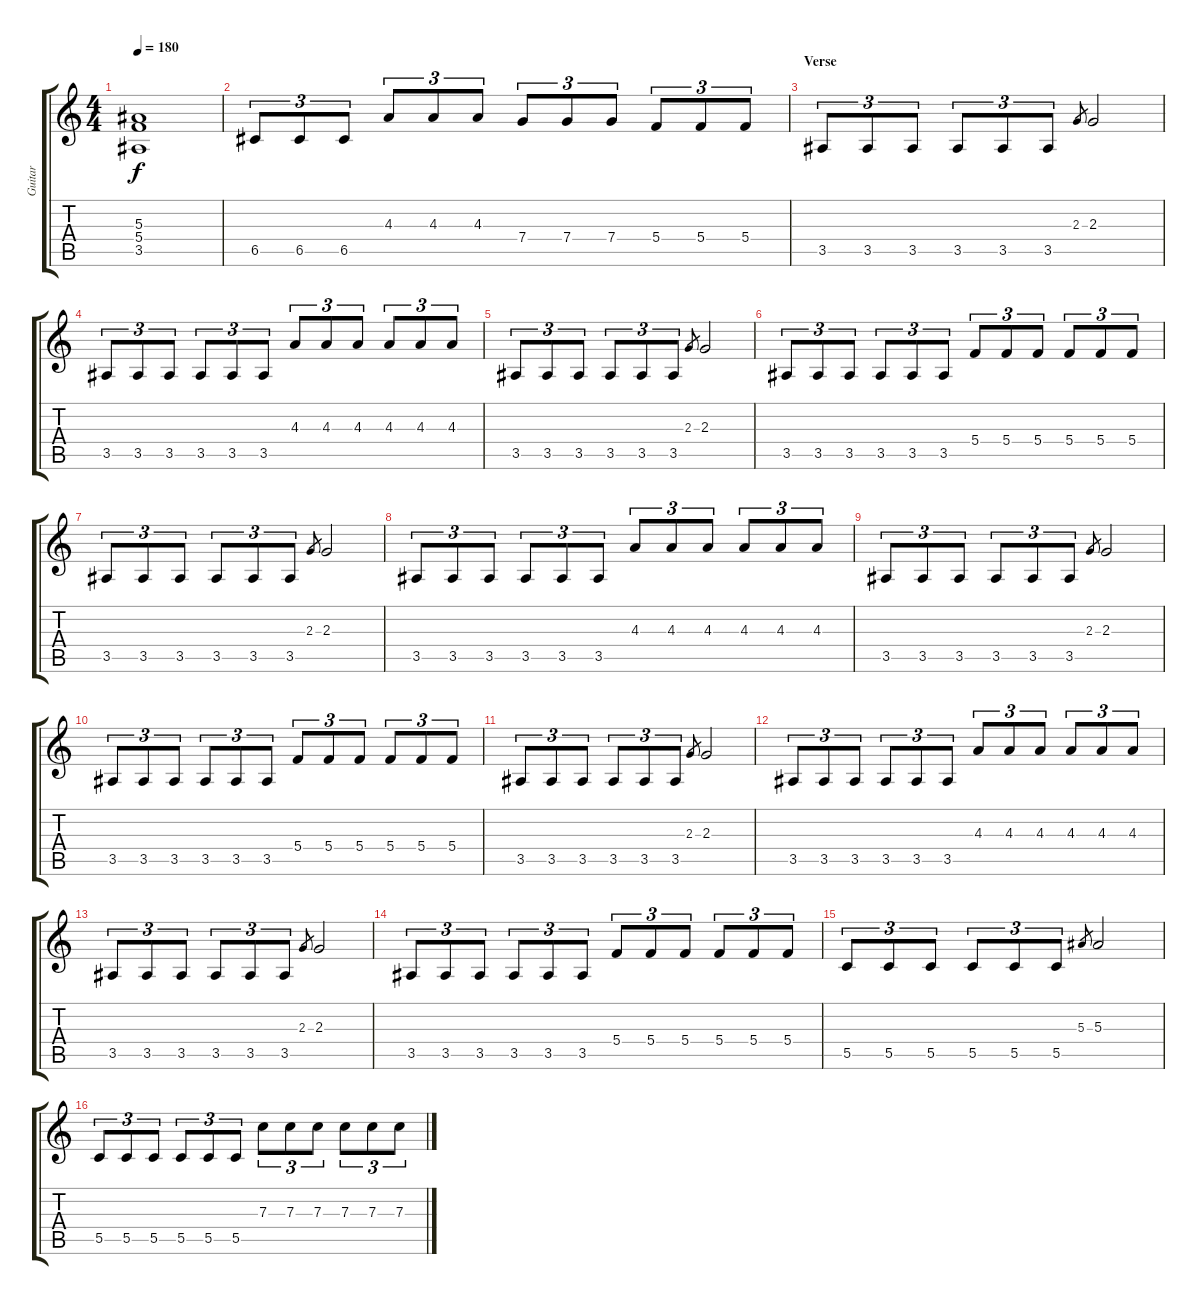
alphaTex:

\track ("Guitar" "Guitar") {instrument distortionguitar}
\staff {score tabs}
\tuning (D4 A3 F3 C3 G2 D2) {hide}
\ts (4 4)
\tempo 180
\clef g2
\ks c
(5.3 5.4 3.5).1{dy f} |
6.5.8{tu (3 2)} 6.5.8{tu (3 2)} 6.5.8{tu (3 2)} 4.3.8{tu (3 2)} 4.3.8{tu (3 2)} 4.3.8{tu (3 2)} 7.4.8{tu (3 2)} 7.4.8{tu (3 2)} 7.4.8{tu (3 2)} 5.4.8{tu (3 2)} 5.4.8{tu (3 2)} 5.4.8{tu (3 2)} |
\section ("" "Verse")
3.5.8{tu (3 2)} 3.5.8{tu (3 2)} 3.5.8{tu (3 2)} 3.5.8{tu (3 2)} 3.5.8{tu (3 2)} 3.5.8{tu (3 2)} 2.3.8{gr} 2.3.2 |
3.5.8{tu (3 2)} 3.5.8{tu (3 2)} 3.5.8{tu (3 2)} 3.5.8{tu (3 2)} 3.5.8{tu (3 2)} 3.5.8{tu (3 2)} 4.3.8{tu (3 2)} 4.3.8{tu (3 2)} 4.3.8{tu (3 2)} 4.3.8{tu (3 2)} 4.3.8{tu (3 2)} 4.3.8{tu (3 2)} |
3.5.8{tu (3 2)} 3.5.8{tu (3 2)} 3.5.8{tu (3 2)} 3.5.8{tu (3 2)} 3.5.8{tu (3 2)} 3.5.8{tu (3 2)} 2.3.8{gr} 2.3.2 |
3.5.8{tu (3 2)} 3.5.8{tu (3 2)} 3.5.8{tu (3 2)} 3.5.8{tu (3 2)} 3.5.8{tu (3 2)} 3.5.8{tu (3 2)} 5.4.8{tu (3 2)} 5.4.8{tu (3 2)} 5.4.8{tu (3 2)} 5.4.8{tu (3 2)} 5.4.8{tu (3 2)} 5.4.8{tu (3 2)} |
3.5.8{tu (3 2)} 3.5.8{tu (3 2)} 3.5.8{tu (3 2)} 3.5.8{tu (3 2)} 3.5.8{tu (3 2)} 3.5.8{tu (3 2)} 2.3.8{gr} 2.3.2 |
3.5.8{tu (3 2)} 3.5.8{tu (3 2)} 3.5.8{tu (3 2)} 3.5.8{tu (3 2)} 3.5.8{tu (3 2)} 3.5.8{tu (3 2)} 4.3.8{tu (3 2)} 4.3.8{tu (3 2)} 4.3.8{tu (3 2)} 4.3.8{tu (3 2)} 4.3.8{tu (3 2)} 4.3.8{tu (3 2)} |
3.5.8{tu (3 2)} 3.5.8{tu (3 2)} 3.5.8{tu (3 2)} 3.5.8{tu (3 2)} 3.5.8{tu (3 2)} 3.5.8{tu (3 2)} 2.3.8{gr} 2.3.2 |
3.5.8{tu (3 2)} 3.5.8{tu (3 2)} 3.5.8{tu (3 2)} 3.5.8{tu (3 2)} 3.5.8{tu (3 2)} 3.5.8{tu (3 2)} 5.4.8{tu (3 2)} 5.4.8{tu (3 2)} 5.4.8{tu (3 2)} 5.4.8{tu (3 2)} 5.4.8{tu (3 2)} 5.4.8{tu (3 2)} |
3.5.8{tu (3 2)} 3.5.8{tu (3 2)} 3.5.8{tu (3 2)} 3.5.8{tu (3 2)} 3.5.8{tu (3 2)} 3.5.8{tu (3 2)} 2.3.8{gr} 2.3.2 |
3.5.8{tu (3 2)} 3.5.8{tu (3 2)} 3.5.8{tu (3 2)} 3.5.8{tu (3 2)} 3.5.8{tu (3 2)} 3.5.8{tu (3 2)} 4.3.8{tu (3 2)} 4.3.8{tu (3 2)} 4.3.8{tu (3 2)} 4.3.8{tu (3 2)} 4.3.8{tu (3 2)} 4.3.8{tu (3 2)} |
3.5.8{tu (3 2)} 3.5.8{tu (3 2)} 3.5.8{tu (3 2)} 3.5.8{tu (3 2)} 3.5.8{tu (3 2)} 3.5.8{tu (3 2)} 2.3.8{gr} 2.3.2 |
3.5.8{tu (3 2)} 3.5.8{tu (3 2)} 3.5.8{tu (3 2)} 3.5.8{tu (3 2)} 3.5.8{tu (3 2)} 3.5.8{tu (3 2)} 5.4.8{tu (3 2)} 5.4.8{tu (3 2)} 5.4.8{tu (3 2)} 5.4.8{tu (3 2)} 5.4.8{tu (3 2)} 5.4.8{tu (3 2)} |
5.5.8{tu (3 2)} 5.5.8{tu (3 2)} 5.5.8{tu (3 2)} 5.5.8{tu (3 2)} 5.5.8{tu (3 2)} 5.5.8{tu (3 2)} 5.3.8{gr} 5.3.2 |
5.5.8{tu (3 2)} 5.5.8{tu (3 2)} 5.5.8{tu (3 2)} 5.5.8{tu (3 2)} 5.5.8{tu (3 2)} 5.5.8{tu (3 2)} 7.3.8{tu (3 2)} 7.3.8{tu (3 2)} 7.3.8{tu (3 2)} 7.3.8{tu (3 2)} 7.3.8{tu (3 2)} 7.3.8{tu (3 2)}
